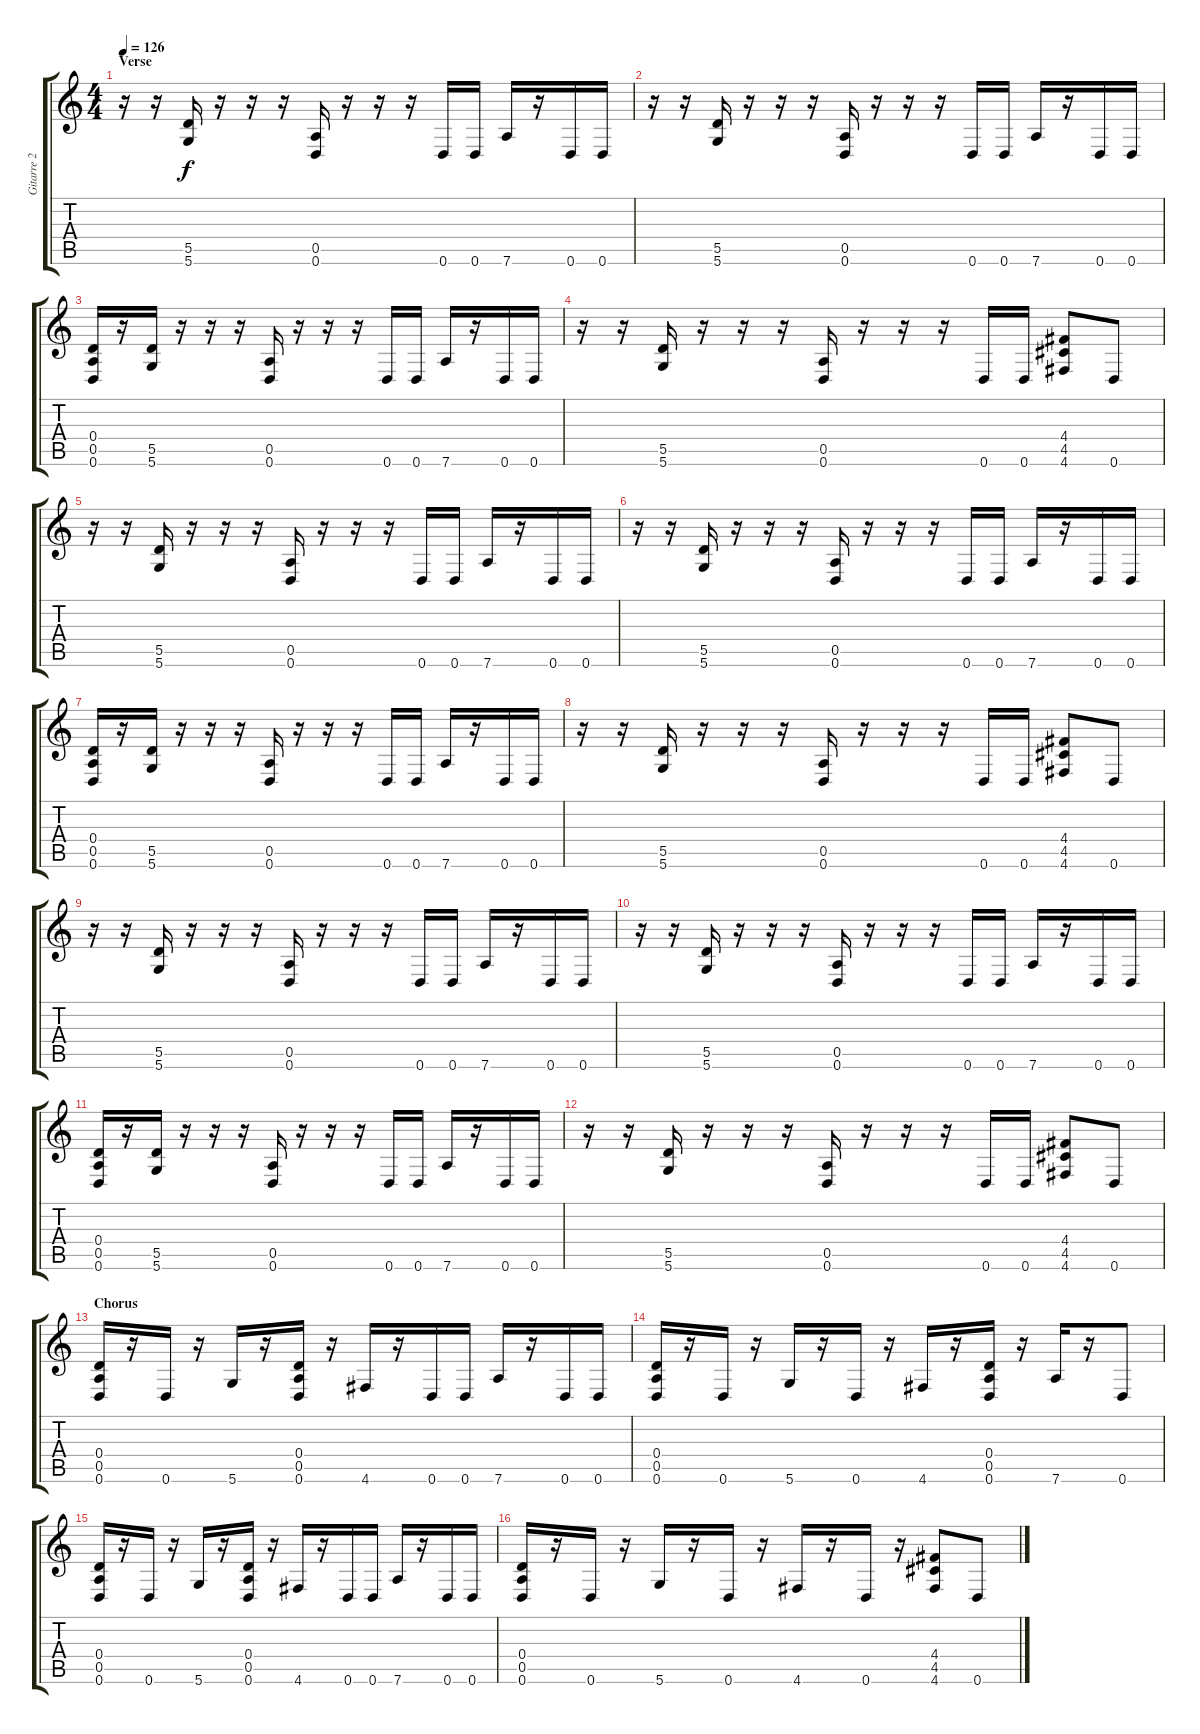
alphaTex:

\track ("Gitarre 2" "Gitarre 2") {instrument overdrivenguitar}
\staff {score tabs}
\tuning (E4 B3 G3 D3 A2 D2) {hide}
\ts (4 4)
\section ("" "Verse")
\tempo 126
\clef g2
\ks c
r.16{dy f} r.16 (5.5 5.6).16 r.16 r.16 r.16 (0.5 0.6).16 r.16 r.16 r.16 0.6.16 0.6.16 7.6.16 r.16 0.6.16 0.6.16 |
r.16 r.16 (5.5 5.6).16 r.16 r.16 r.16 (0.5 0.6).16 r.16 r.16 r.16 0.6.16 0.6.16 7.6.16 r.16 0.6.16 0.6.16 |
(0.4 0.5 0.6).16 r.16 (5.5 5.6).16 r.16 r.16 r.16 (0.5 0.6).16 r.16 r.16 r.16 0.6.16 0.6.16 7.6.16 r.16 0.6.16 0.6.16 |
r.16 r.16 (5.5 5.6).16 r.16 r.16 r.16 (0.5 0.6).16 r.16 r.16 r.16 0.6.16 0.6.16 (4.4 4.5 4.6).8 0.6.8 |
r.16 r.16 (5.5 5.6).16 r.16 r.16 r.16 (0.5 0.6).16 r.16 r.16 r.16 0.6.16 0.6.16 7.6.16 r.16 0.6.16 0.6.16 |
r.16 r.16 (5.5 5.6).16 r.16 r.16 r.16 (0.5 0.6).16 r.16 r.16 r.16 0.6.16 0.6.16 7.6.16 r.16 0.6.16 0.6.16 |
(0.4 0.5 0.6).16 r.16 (5.5 5.6).16 r.16 r.16 r.16 (0.5 0.6).16 r.16 r.16 r.16 0.6.16 0.6.16 7.6.16 r.16 0.6.16 0.6.16 |
r.16 r.16 (5.5 5.6).16 r.16 r.16 r.16 (0.5 0.6).16 r.16 r.16 r.16 0.6.16 0.6.16 (4.4 4.5 4.6).8 0.6.8 |
r.16 r.16 (5.5 5.6).16 r.16 r.16 r.16 (0.5 0.6).16 r.16 r.16 r.16 0.6.16 0.6.16 7.6.16 r.16 0.6.16 0.6.16 |
r.16 r.16 (5.5 5.6).16 r.16 r.16 r.16 (0.5 0.6).16 r.16 r.16 r.16 0.6.16 0.6.16 7.6.16 r.16 0.6.16 0.6.16 |
(0.4 0.5 0.6).16 r.16 (5.5 5.6).16 r.16 r.16 r.16 (0.5 0.6).16 r.16 r.16 r.16 0.6.16 0.6.16 7.6.16 r.16 0.6.16 0.6.16 |
r.16 r.16 (5.5 5.6).16 r.16 r.16 r.16 (0.5 0.6).16 r.16 r.16 r.16 0.6.16 0.6.16 (4.4 4.5 4.6).8 0.6.8 |
\section ("" "Chorus")
(0.4 0.5 0.6).16 r.16 0.6.16 r.16 5.6.16 r.16 (0.4 0.5 0.6).16 r.16 4.6.16 r.16 0.6.16 0.6.16 7.6.16 r.16 0.6.16 0.6.16 |
(0.4 0.5 0.6).16 r.16 0.6.16 r.16 5.6.16 r.16 0.6.16 r.16 4.6.16 r.16 (0.4 0.5 0.6).16 r.16 7.6.16 r.16 0.6.8 |
(0.4 0.5 0.6).16 r.16 0.6.16 r.16 5.6.16 r.16 (0.4 0.5 0.6).16 r.16 4.6.16 r.16 0.6.16 0.6.16 7.6.16 r.16 0.6.16 0.6.16 |
(0.4 0.5 0.6).16 r.16 0.6.16 r.16 5.6.16 r.16 0.6.16 r.16 4.6.16 r.16 0.6.16 r.16 (4.4 4.5 4.6).8 0.6.8
